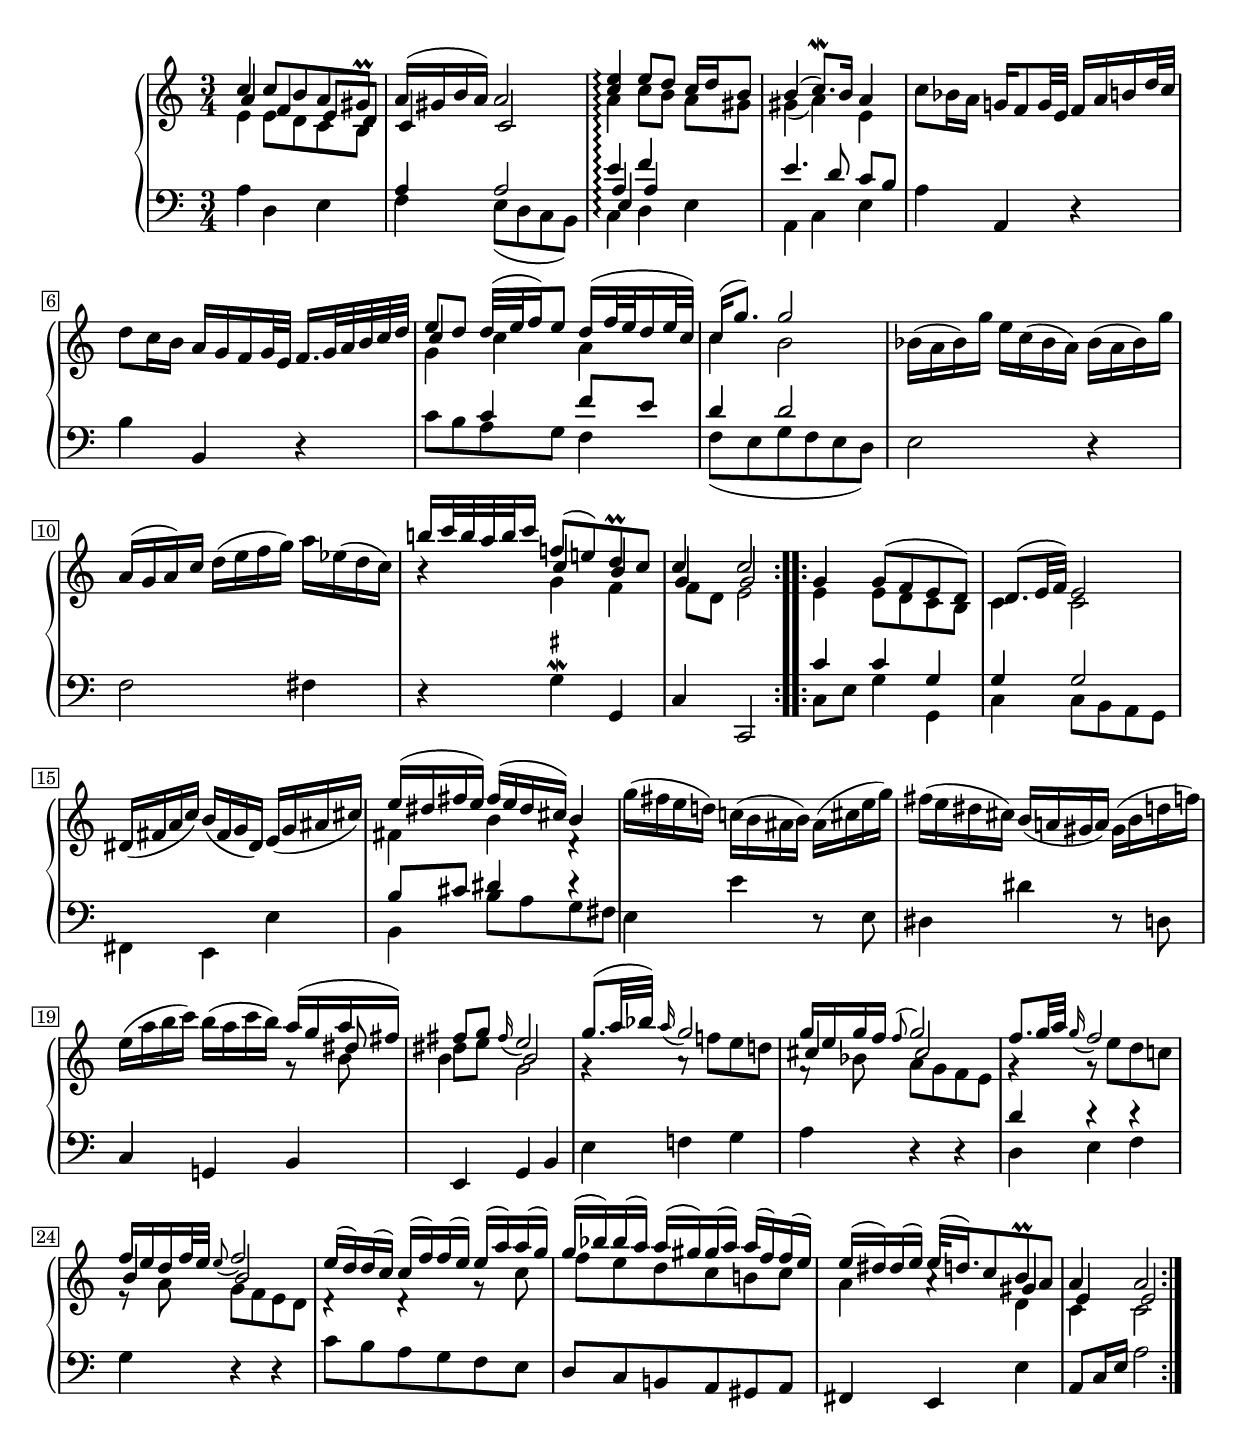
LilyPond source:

Global = {
  \key a \minor
  \time 3/4
  \include "../global.ly"
}

Soprano = \context Voice = "one" \relative c'' {
  \voiceOne
  \stemUp\tieUp
  \override MultiMeasureRest.staff-position = #0
  \override Rest.staff-position = #0
  \label #'SuiteIISarabandeAgrements
  \repeat volta 2 {
  %1
  | c4 c8 b a gis\prall
  | a16( gis b a) a2
  | <c e>4\arpeggio e8[ d] c16 d b8
  | b4( c8.\mordent) b16 a4
  %5
  | \stemNeutral c8 bes16 a g f8 g32 e f16 a b d32 c
  | d8 c16 b a g f g32 e f16. g32 a b c d
  | \stemUp e8 d d32[( e f16) e8] d16( f32 e d16 e32 c)
  | c16( g'8.) g2
  | \stemNeutral bes,16( a bes) g' e c( bes a) bes( a bes) g'
  %10
  | a,( g a) c d( e f g) a ees( d c)
  | \stemUp b'!16[ c32 b a b c16] f,!8[(e!) d\prall c]
  | c4 c2
%   \break
  }
  \repeat volta 2 {
  | g4 g8( f e d)
  | d8.( e32 f) e2
  %15
  | \stemNeutral\slurNeutral dis16( fis a c) b( fis g dis) e( g ais cis)
  | \stemUp\slurUp e( dis fis e) fis( e dis cis) b4
  | \stemNeutral\slurNeutral g'16( fis e d!) c!( b ais b) ais( cis e g)
  | fis( e dis cis) b( a gis a) gis( b d! f!)
  | e( a b c) b( a c b) \stemUp\slurUp a( g a fis)
  %20
  | fis8 g \once\slurDown\appoggiatura fis16 e2
  | g8.( a32 bes) \once\slurDown\appoggiatura a16 g2
  | g16 e g f \once\slurUp\appoggiatura f8 g2
  | f8. g32 a \once\slurDown\appoggiatura g16 f2
  | f16 e d f32 e \once\slurDown\appoggiatura e8 f2
  %25
  | e16( d) d( c) c( f) f( e) e( a) a( g)
  | g( bes) bes( a) a( gis) gis( a) a( f) f( e)
  | e( dis) dis( e) e32[( d16.) c8 b\prall a]
  | a4 a2
  }
}

Alto = \context Voice = "two" \relative c'' {
  \voiceTwo
  \stemUp
  \override Rest.staff-position = #0
  %1
  | \override NoteColumn.force-hshift = #0.3
    a4
    \override NoteColumn.force-hshift = #1
    f
    \override NoteColumn.force-hshift = #0.5
    e8 d
  | \override NoteColumn.force-hshift = #0.3 c4 c2
  | \revert NoteColumn.force-hshift
    \stemDown a'4\arpeggio c8[ b] a[ gis]
  | gis4( a4) e
  %5
  | s2.*2
  | \once\stemUp \once\override NoteColumn.force-hshift = #0.3 c'4 c a
  | c b2
  | s2.*2
  %11
  | \stemUp r4 \override NoteColumn.force-hshift = #0.2 c b
  | g4 g2
  | \stemDown \revert NoteColumn.force-hshift e4 e8 d c b
  | c4 c2
  %15
  | s2.
  | fis4 b d,\rest
  | s2.*2
  | s2 s8 b'
  %20
  | \once\override NoteColumn.force-hshift = #-1.1 b4 g2
  | g4\rest \stemDown a8\rest f'! e d
  | \stemUp \override NoteColumn.force-hshift = #0.4 cis4 cis2
  | \stemDown g4\rest g8\rest e' d c!
  | \stemUp \override NoteColumn.force-hshift = #0.3 b4 b2
    \revert NoteColumn.force-hshift
  %25
  | \stemDown d,4\rest d\rest g8\rest c8
  | f e d c b c
  | a4 a\rest
    \stemUp \override NoteColumn.force-hshift = #0.5
    gis
  | e4 e2
}

Tenor = \context Voice = "three" \relative c' {
  \voiceThree
  \stemDown
  \override Rest.staff-position = #0
  %1
  | \change Staff = "upper" e4 e8 d c b
  | \change Staff = "lower" \stemUp a4 a2
  | << {
      \stemUp \once\override NoteColumn.force-hshift = #0.8 e4\arpeggio
    } \\ {
      \stemUp \once\override NoteColumn.force-hshift = #0.4 a\arpeggio
    } \\ {
      \stemUp \once\override NoteColumn.force-hshift = #0 e'\arpeggio
    } >>
    << {
      \stemUp \once\override NoteColumn.force-hshift = #0.4 a,4
    } \\ {
      \stemUp \once\override NoteColumn.force-hshift = #0 f'
    } >>
    s4
  | e4. d8 c[ b]
  %5
  | s2.*2
  | \change Staff = "upper" \stemDown g'4
    \change Staff = "lower" \stemUp c, f8 e
  | d4 d2
  | s2.*2
  %11
  | s4 \change Staff = "upper" \stemDown g f
  | \once\override NoteColumn.force-hshift = #1 f8[ d] e2
  | \change Staff = "lower" \stemUp
    c4 c g
  | g g2
  %15
  | s2.
  | b8[ cis] dis4 d\rest
  | s2.*2
  | \change Staff = "upper" \stemDown
    s2 g8\rest \once\stemUp dis'
  | \once\override NoteColumn.force-hshift = #0 dis e \once\stemUp b2
  %22
  | s2.
  | f8\rest bes a[ g f e]
  | \change Staff = "lower" \stemUp
    d4 d\rest d\rest
  %25
  | \change Staff = "upper" \stemDown
    e8\rest a g[ f e d]
  | s2.*2
  | s2 d4
  | c4 c2
}

Bass = \context Voice = "four" \relative c' {
  \voiceFour
  \stemDown\tieDown
  \override MultiMeasureRest.staff-position = #0
  \override Rest.staff-position = #0
  \repeat volta 2 {
  %1
  | a4 d, e
  | f e8( d c b)
  | c4\arpeggio d e
  | a, c e
  %5
  |\stemNeutral  a a, r
  | b' b, r
  | \stemDown c'8 b a g f4
  | f8( e g f e d)
  | e2 r4
  %10
  | f2 fis4
  | \stemNeutral r4 g^\mordent^\markup { \tiny\sharp } g,
  | c c,2
  }
  \repeat volta 2 {
  | \stemDown c'8 e g4 g,
  | c4 c8 b a g
  %15
  | fis4 e e'
  | b b'8 a g fis
  | e4 e' r8 e,
  | dis4 dis' r8 d,!
  | \stemNeutral c4 g! b
  %20
  | e, g b
  | e f! g
  | a r r
  | d, e f
  | g r r
  %25
  | c8 b a g f e
  | d c b! a gis a
  | fis4 e e'
  | a,8 c16 e a2
  }
}

forceBreaks = {
  % page 1
  \repeat unfold 4 { s2.\noBreak } s2.\break\noPageBreak
  \repeat unfold 3 { s2.\noBreak } s2.\break\noPageBreak
  \repeat unfold 4 { s2.\noBreak } s2.\break\noPageBreak
  \repeat unfold 3 { s2.\noBreak } s2.\break\noPageBreak
  \repeat unfold 4 { s2.\noBreak } s2.\break\noPageBreak
  \repeat unfold 4 { s2.\noBreak } s2.\pageBreak
}

\score {
  \new PianoStaff \with { connectArpeggios = ##t }
  <<
    \accidentalStyle Score.piano
    \context Staff = "upper" <<
      \set Staff.midiInstrument = #"acoustic grand"
      \Global
      \clef treble
      \Soprano
      \Alto
    >>
    \context Staff = "lower" <<
      \set Staff.midiInstrument = #"acoustic grand"
      \Global
      \clef bass
      \Tenor
      \Bass
    >>
    \new Devnull \forceBreaks
  >>
  \header {
    composer = ##f % "Johann Sebastian Bach"
    opus = ##f % "BWV 807"
    title = \markup { \italic "Les agréments de la même Sarabande" }
    subtitle = ##f
  }
  \layout {
    \context {
      \PianoStaff
      \override Parentheses.font-size = #-2
      \override TextScript.font-shape = #'italic
      \override TextScript.font-size = #-1
    }
  }
  \midi {
    \tempo 4 = 100
  }
}
